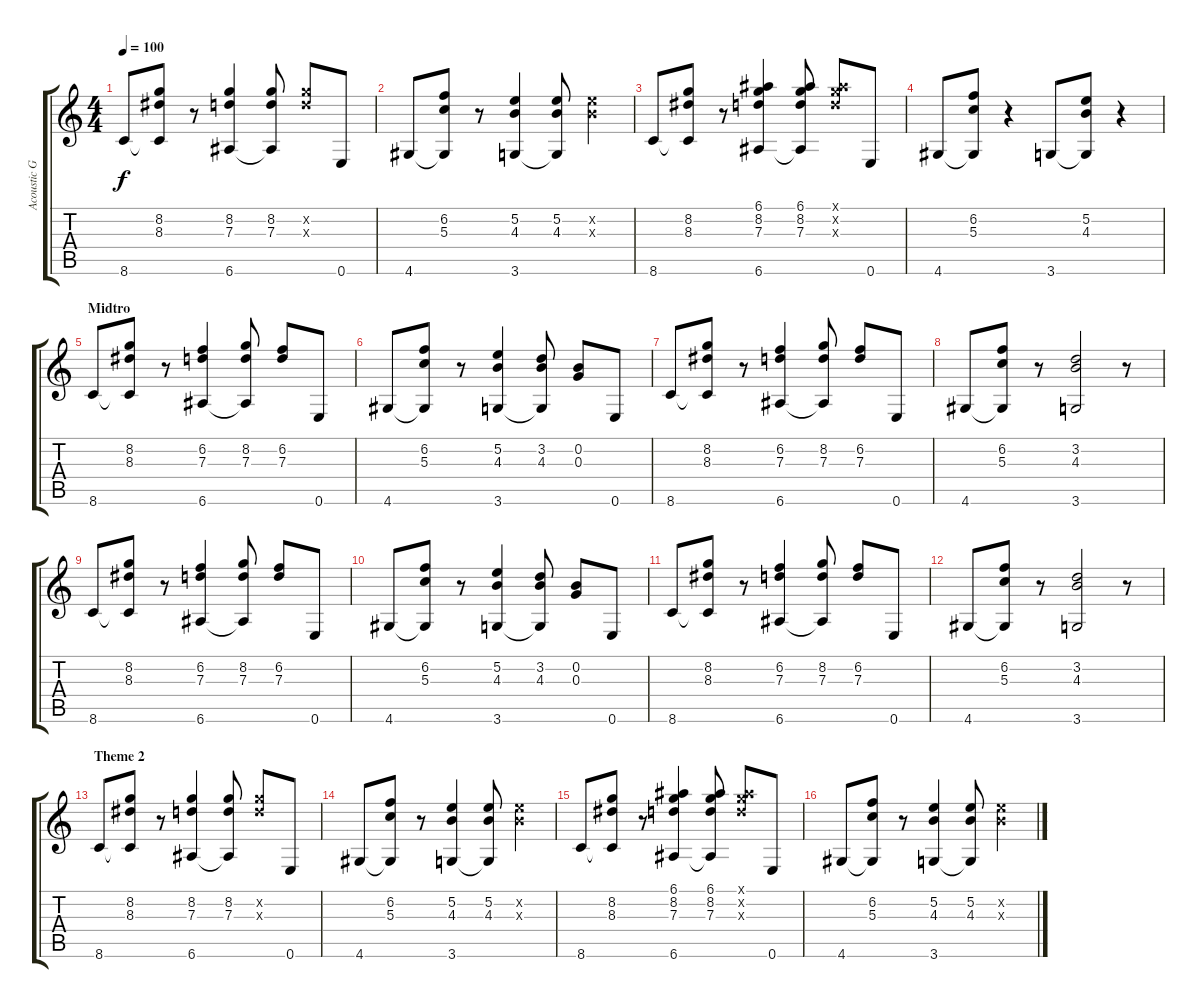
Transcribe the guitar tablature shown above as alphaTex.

\track ("Acoustic Guitar" "Acoustic G") {instrument acousticguitarsteel}
\staff {score tabs}
\tuning (E4 B3 G3 D3 A2 E2) {hide}
\ts (4 4)
\tempo 100
\clef g2
\ks c
8.6.8{dy f} (8.2 8.3 8.6{t}).8 r.8 (8.2 7.3 6.6).4 (8.2 7.3 6.6{t}).8 (8.2{x} 7.3{x}).8 0.6.8 |
4.6.8 (6.2 5.3 4.6{t}).8 r.8 (5.2 4.3 3.6).4 (5.2 4.3 3.6{t}).8 (5.2{x} 4.3{x}).4 |
8.6.8 (8.2 8.3 8.6{t}).8 r.8 (6.1 8.2 7.3 6.6).4 (6.1 8.2 7.3 6.6{t}).8 (6.1{x} 8.2{x} 7.3{x}).8 0.6.8 |
4.6.8 (6.2 5.3 4.6{t}).8 r.4 3.6.8 (5.2 4.3 3.6{t}).8 r.4 |
\section ("" "Midtro")
8.6.8 (8.2 8.3 8.6{t}).8 r.8 (6.2 7.3 6.6).4 (8.2 7.3 6.6{t}).8 (6.2 7.3).8 0.6.8 |
4.6.8 (6.2 5.3 4.6{t}).8 r.8 (5.2 4.3 3.6).4 (3.2 4.3 3.6{t}).8 (0.2 0.3).8 0.6.8 |
8.6.8 (8.2 8.3 8.6{t}).8 r.8 (6.2 7.3 6.6).4 (8.2 7.3 6.6{t}).8 (6.2 7.3).8 0.6.8 |
4.6.8 (6.2 5.3 4.6{t}).8 r.8 (3.2 4.3 3.6).2 r.8 |
8.6.8 (8.2 8.3 8.6{t}).8 r.8 (6.2 7.3 6.6).4 (8.2 7.3 6.6{t}).8 (6.2 7.3).8 0.6.8 |
4.6.8 (6.2 5.3 4.6{t}).8 r.8 (5.2 4.3 3.6).4 (3.2 4.3 3.6{t}).8 (0.2 0.3).8 0.6.8 |
8.6.8 (8.2 8.3 8.6{t}).8 r.8 (6.2 7.3 6.6).4 (8.2 7.3 6.6{t}).8 (6.2 7.3).8 0.6.8 |
4.6.8 (6.2 5.3 4.6{t}).8 r.8 (3.2 4.3 3.6).2 r.8 |
\section ("" "Theme 2")
8.6.8 (8.2 8.3 8.6{t}).8 r.8 (8.2 7.3 6.6).4 (8.2 7.3 6.6{t}).8 (8.2{x} 7.3{x}).8 0.6.8 |
4.6.8 (6.2 5.3 4.6{t}).8 r.8 (5.2 4.3 3.6).4 (5.2 4.3 3.6{t}).8 (5.2{x} 4.3{x}).4 |
8.6.8 (8.2 8.3 8.6{t}).8 r.8 (6.1 8.2 7.3 6.6).4 (6.1 8.2 7.3 6.6{t}).8 (6.1{x} 8.2{x} 7.3{x}).8 0.6.8 |
4.6.8 (6.2 5.3 4.6{t}).8 r.8 (5.2 4.3 3.6).4 (5.2 4.3 3.6{t}).8 (5.2{x} 4.3{x}).4
